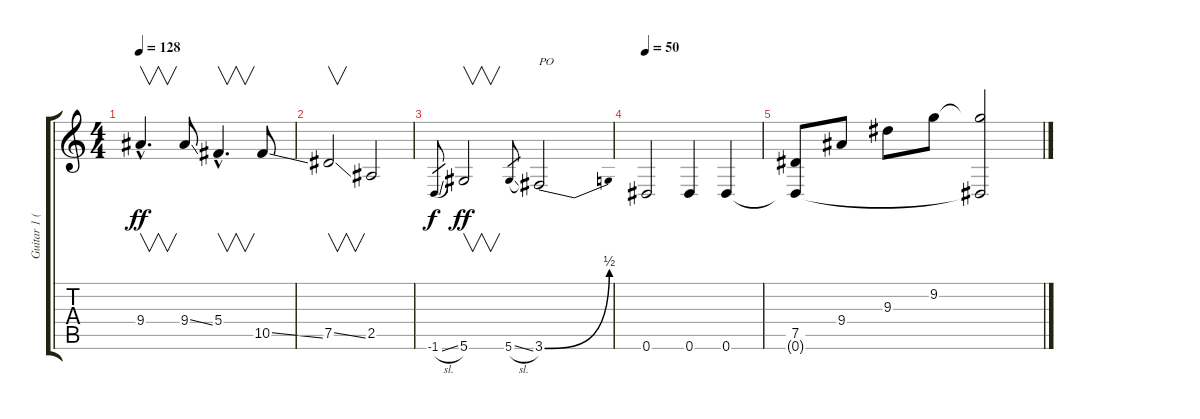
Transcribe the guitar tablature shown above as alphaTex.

\track ("Guitar 1 (Slash)" "Guitar 1 (") {instrument distortionguitar}
\staff {score tabs}
\tuning (Eb4 Bb3 Gb3 Db3 Ab2 Eb2) {hide}
\ts (4 4)
\tempo 128
\clef g2
\ks c
9.4{hac}.4{v d dy ff} 9.4{ss}.8 5.4{hac}.4{v d} 10.5{ss}.8 |
7.5{ss}.2{v} 2.5.2 |
-1.6{sl}.8{gr dy f} 5.6.2{v dy ff} 5.6{sl}.8{gr} 3.6{be (bend 0 0 60 2)}.2{txt "PO"} |
\tempo 50
0.6.2 0.6.4 0.6.4 |
(7.5 0.6{t}).8 9.4.8 9.3.8 9.2.8 (9.2{t} 0.6{t}).2
